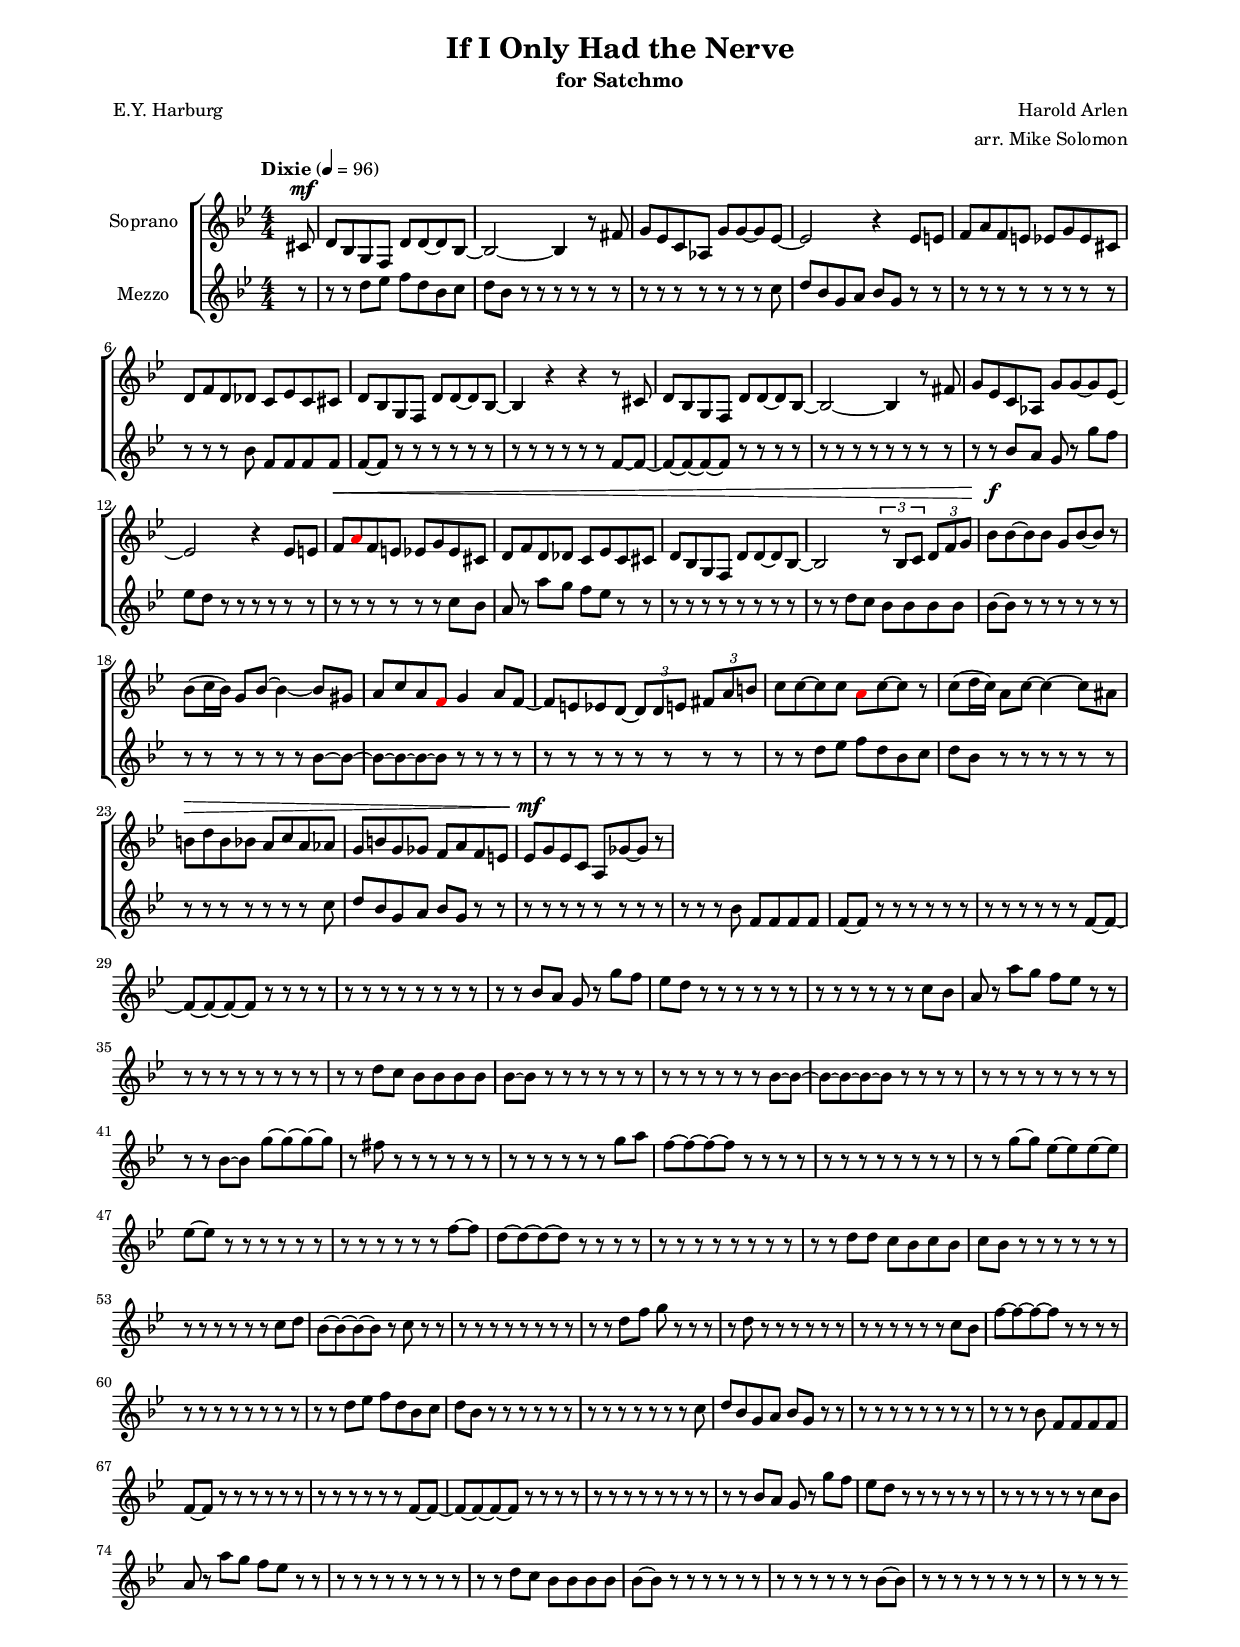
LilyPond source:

\version "2.19.0"
\include "defs-devel.ly"

marD = \markup \null
elsD = \markup \null
mikD = \markup \null
rynZ = \markup \null
desD = \markup \null

#(set-global-staff-size 15.87)
autoBeamInstruction = \autoBeamOn

solo = \markup \italic "solo"
psolo = \markup \italic "(solo)"
skat = \markup \italic "sit skat"
shoot = \markup \italic "SYT"

\header {
  title = "If I Only Had the Nerve"
  subtitle = "for Satchmo"
  %title = "Somewhere Over the Rainbow"
  composer = "Harold Arlen"
  poet = "E.Y. Harburg"
  arranger = "arr. Mike Solomon"
  %arranger = "arr. (anon)"
}
\paper {
  #(define fonts
    (set-global-fonts
    #:music "lilyjazz"
    #:brace "lilyjazz"
    #:roman "LilyJAZZText"
    #:sans "LilyJAZZChord"
    #:factor (/ staff-height pt 20)
  ))
  ragged-right = ##f
  left-margin = 0.75\in
  right-margin = 0.75\in
  top-margin = 0.5\in
  bottom-margin = 0.6\in
  ragged-last-bottom = ##f
  %max-systems-per-page = #2
  %oddHeaderMarkup = "FIRST FULL DRAFT 20.10.14 4:44"
  %evenHeaderMarkup = "FIRST FULL DRAFT 20.10.14 4:44"
}


#(ly:set-option 'point-and-click #f)

#(set-global-staff-size 15.87)

railroad =  {
  \once \override BreathingSign.text = \markup \musicglyph #"scripts.caesura.straight"
  \breathe
}
myred = \once \override NoteHead #'color = #red

php = \once \override Hairpin.stencil = #(parenthesize-callback ly:hairpin::print)

\paper {
  footnote-separator-markup = \markup { \column { " "\override #`(span-factor . 1/5) { \draw-hline } }}
  footnote-padding = 1\mm
  top-system-spacing = #'((basic-distance . 1) (minimum-distance . 0) (padding . 1) (stretchability . 40))
  bottom-system-spacing = #'((basic-distance . 1) (minimum-distance . 0) (padding . 1) (stretchability . 50))
  ragged-right = ##f
}

prefatoryMatter = {
  \key bes \major
  \autoBeamInstruction
  \time 4/4
}

scorePrefatoryMatter = {
  \prefatoryMatter
  \partial 8
}

midiPrefatoryMatter = {
  \prefatoryMatter
  \partial 8
}

theme = \relative c {
  cis8-\tag #'first \mf |
  d8 bes8 g8 f8 d'8 d8 ~ d8 bes8 ~ |
  bes2 ~ bes4 r8 fis'8 |
  g8 ees8 c8 aes8 g'8 g8 ~ g8 ees8 ~ |
  ees2 r4 ees8 e8 |
  f8-\tag #'second \< \tag #'second { \rred } a8 f8 e8 ees8 g8 ees8 cis8 |
  d8 f8 d8 des8 c8 ees8 c8 cis8 |
  d8 bes8 g8 f8 d'8 d8 ~ d8 bes8 ~ |
  \tag #'first { bes4 }
  \tag #'second { bes2 }
}

marks = {
  \tempo "Dixie" 4=96
  \time 4/4
  \partial 8 s8
  \repeat unfold 25 { s1 }
}

soprano = \transpose c c {
  \transpose c c' \removeWithTag #'second \theme
  r4 r4 r8
  \transpose c c' \removeWithTag #'first \theme
  \relative c' {
    \times 2/3 { r8 bes c } \times 2/3 { d f g } |
    bes8\f bes8 ~ bes8 bes8 g8 bes8 ~ bes8 r8 |
    bes8 ( c16 bes ) g8 bes8 ~ bes4 ~ bes8 gis8 |
    a8 c8 a8 \rred f8 g4 a8 f8 ~ |
    f8 e8 ees8 d8 ~ \times 2/3 { d d e } \times 2/3 { fis a b } |
    c8 c8 ~ c8 c8 \rred a8 c8 ~ c8 r8 |
    c8 ( d16 c ) a8 c8 ~ c4 ~ c8 ais8 |
    b8\> d8 b8 bes8 a8 c8 a8 aes8 |
    g8 b8 g8 ges8 f8 a8 f8 e8 |
    ees8\mf g8 ees8 c8 a8 ges'8 ~ ges8 r8 |
  }
}

sopranoWords = \lyricmode {
}

test = {
  r8 r8 r8 d''8 ees''8 f''8 d''8 bes'8 c''8 d''8 bes'8 r8 r8 r8 r8 r8 r8 r8 r8 r8 r8 r8 r8 r8 c''8 d''8 bes'8 g'8 a'8 bes'8 g'8 r8 r8 r8 r8 r8 r8 r8 r8 r8 r8 r8 r8 r8 bes'8 f'8 f'8 f'8 f'8 f'8 ~ f'8 r8 r8 r8 r8 r8 r8 r8 r8 r8 r8 r8 r8 f'8 ~ f'8 ~ f'8 ~ f'8 ~ f'8 ~ f'8 r8 r8 r8 r8 r8 r8 r8 r8 r8 r8 r8 r8 r8 r8 bes'8 a'8 g'8 r8 g''8 f''8 ees''8 d''8 r8 r8 r8 r8 r8 r8 r8 r8 r8 r8 r8 r8 c''8 bes'8 a'8 r8 a''8 g''8 f''8 ees''8 r8 r8 r8 r8 r8 r8 r8 r8 r8 r8 r8 r8 d''8 c''8 bes'8 bes'8 bes'8 bes'8 bes'8 ~ bes'8 r8 r8 r8 r8 r8 r8 r8 r8 r8 r8 r8 r8 bes'8 ~ bes'8 ~ bes'8 ~ bes'8 ~ bes'8 ~ bes'8 r8 r8 r8 r8 r8 r8 r8 r8 r8 r8 r8 r8 r8 r8 d''8 ees''8 f''8 d''8 bes'8 c''8 d''8 bes'8 r8 r8 r8 r8 r8 r8 r8 r8 r8 r8 r8 r8 r8 c''8 d''8 bes'8 g'8 a'8 bes'8 g'8 r8 r8 r8 r8 r8 r8 r8 r8 r8 r8 r8 r8 r8 bes'8 f'8 f'8 f'8 f'8 f'8 ~ f'8 r8 r8 r8 r8 r8 r8 r8 r8 r8 r8 r8 r8 f'8 ~ f'8 ~ f'8 ~ f'8 ~ f'8 ~ f'8 r8 r8 r8 r8 r8 r8 r8 r8 r8 r8 r8 r8 r8 r8 bes'8 a'8 g'8 r8 g''8 f''8 ees''8 d''8 r8 r8 r8 r8 r8 r8 r8 r8 r8 r8 r8 r8 c''8 bes'8 a'8 r8 a''8 g''8 f''8 ees''8 r8 r8 r8 r8 r8 r8 r8 r8 r8 r8 r8 r8 d''8 c''8 bes'8 bes'8 bes'8 bes'8 bes'8 ~ bes'8 r8 r8 r8 r8 r8 r8 r8 r8 r8 r8 r8 r8 bes'8 ~ bes'8 ~ bes'8 ~ bes'8 ~ bes'8 ~ bes'8 r8 r8 r8 r8 r8 r8 r8 r8 r8 r8 r8 r8 r8 r8 bes'8 ~ bes'8 g''8 ~ g''8 ~ g''8 ~ g''8 r8 fis''8 r8 r8 r8 r8 r8 r8 r8 r8 r8 r8 r8 r8 g''8 a''8 f''8 ~ f''8 ~ f''8 ~ f''8 r8 r8 r8 r8 r8 r8 r8 r8 r8 r8 r8 r8 r8 r8 g''8 ~ g''8 ees''8 ~ ees''8 ees''8 ~ ees''8 ees''8 ~ ees''8 r8 r8 r8 r8 r8 r8 r8 r8 r8 r8 r8 r8 f''8 ~ f''8 d''8 ~ d''8 ~ d''8 ~ d''8 r8 r8 r8 r8 r8 r8 r8 r8 r8 r8 r8 r8 r8 r8 d''8 d''8 c''8 bes'8 c''8 bes'8 c''8 bes'8 r8 r8 r8 r8 r8 r8 r8 r8 r8 r8 r8 r8 c''8 d''8 bes'8 ~ bes'8 ~ bes'8 ~ bes'8 r8 c''8 r8 r8 r8 r8 r8 r8 r8 r8 r8 r8 r8 r8 d''8 f''8 g''8 r8 r8 r8 r8 d''8 r8 r8 r8 r8 r8 r8 r8 r8 r8 r8 r8 r8 c''8 bes'8 f''8 ~ f''8 ~ f''8 ~ f''8 r8 r8 r8 r8 r8 r8 r8 r8 r8 r8 r8 r8 r8 r8 d''8 ees''8 f''8 d''8 bes'8 c''8 d''8 bes'8 r8 r8 r8 r8 r8 r8 r8 r8 r8 r8 r8 r8 r8 c''8 d''8 bes'8 g'8 a'8 bes'8 g'8 r8 r8 r8 r8 r8 r8 r8 r8 r8 r8 r8 r8 r8 bes'8 f'8 f'8 f'8 f'8 f'8 ~ f'8 r8 r8 r8 r8 r8 r8 r8 r8 r8 r8 r8 r8 f'8 ~ f'8 ~ f'8 ~ f'8 ~ f'8 ~ f'8 r8 r8 r8 r8 r8 r8 r8 r8 r8 r8 r8 r8 r8 r8 bes'8 a'8 g'8 r8 g''8 f''8 ees''8 d''8 r8 r8 r8 r8 r8 r8 r8 r8 r8 r8 r8 r8 c''8 bes'8 a'8 r8 a''8 g''8 f''8 ees''8 r8 r8 r8 r8 r8 r8 r8 r8 r8 r8 r8 r8 d''8 c''8 bes'8 bes'8 bes'8 bes'8 bes'8 ~ bes'8 r8 r8 r8 r8 r8 r8 r8 r8 r8 r8 r8 r8 bes'8 ~ bes'8 r8 r8 r8 r8 r8 r8 r8 r8 r8 r8 r8 r8
}


\score {
  \new ChoirStaff <<
    \new Staff \with { instrumentName = \bitchName %shortInstrumentName = #"M."
} <<
      \new Voice = "soprano" { << { \numericTimeSignature
	\scorePrefatoryMatter
        \soprano
      } {
	\scorePrefatoryMatter
        \marks
      } >> }
      \new Lyrics \lyricsto "soprano" {
        \sopranoWords
      }
    >>
    \new Staff \with { instrumentName = \dortyName %shortInstrumentName = #"E."
} <<
      \new Voice = "mezzo" { \numericTimeSignature
	\scorePrefatoryMatter
        \test
      }
    >>
  >>
  \layout {
    \context {
      \Voice
      \override TextScript #'layer = #6
      \override NoteHead #'layer = #7
      \override Glissando #'breakable = ##t
      \override TupletNumber #'breakable = ##t
      \override TupletBracket #'breakable = ##t
      \override DynamicLineSpanner.direction = #UP
      \remove "Forbid_line_break_engraver"
    }
    \context {
      \Staff
      %\consists "Metronome_mark_engraver"
      \override TimeSignature #'style = #'numbered
      \override StaffSymbol #'layer = #4
      \override TimeSignature #'layer = #3
      \override TimeSignature #'whiteout = ##t
    }
    \context {
      \Lyrics
      %\override LyricText #'whiteout = ##t
      \override LyricText #'layer = #6
    }
    \context {
      \Score
      %\remove "Metronome_mark_engraver"
      \override NonMusicalPaperColumn #'allow-loose-spacing = ##f
    }
  }
}
